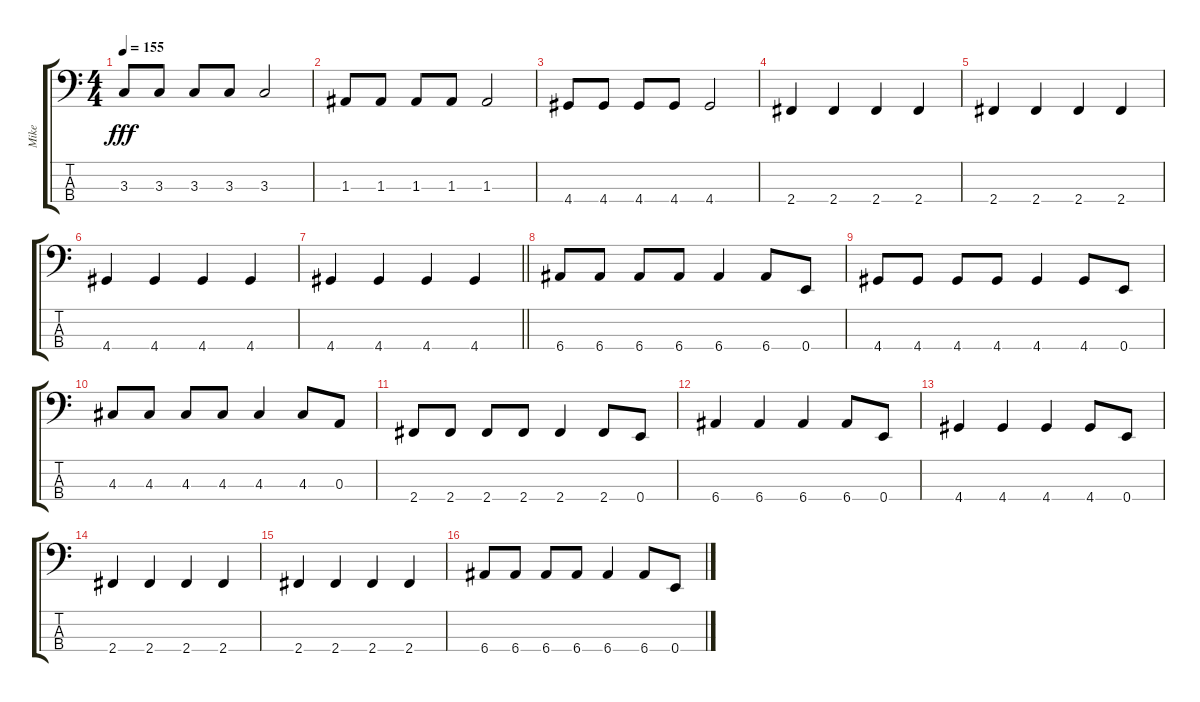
\track ("Mike" "Mike") {instrument electricbasspick}
\staff {score tabs}
\tuning (G2 D2 A1 E1) {hide}
\ts (4 4)
\tempo 155
\clef f4
\ks c
3.3.8{dy fff} 3.3.8 3.3.8 3.3.8 3.3.2 |
1.3.8 1.3.8 1.3.8 1.3.8 1.3.2 |
4.4.8 4.4.8 4.4.8 4.4.8 4.4.2 |
2.4.4 2.4.4 2.4.4 2.4.4 |
2.4.4 2.4.4 2.4.4 2.4.4 |
4.4.4 4.4.4 4.4.4 4.4.4 |
\barLineRight lightlight
4.4.4 4.4.4 4.4.4 4.4.4 |
6.4.8 6.4.8 6.4.8 6.4.8 6.4.4 6.4.8 0.4.8 |
4.4.8 4.4.8 4.4.8 4.4.8 4.4.4 4.4.8 0.4.8 |
4.3.8 4.3.8 4.3.8 4.3.8 4.3.4 4.3.8 0.3.8 |
2.4.8 2.4.8 2.4.8 2.4.8 2.4.4 2.4.8 0.4.8 |
6.4.4 6.4.4 6.4.4 6.4.8 0.4.8 |
4.4.4 4.4.4 4.4.4 4.4.8 0.4.8 |
2.4.4 2.4.4 2.4.4 2.4.4 |
2.4.4 2.4.4 2.4.4 2.4.4 |
6.4.8 6.4.8 6.4.8 6.4.8 6.4.4 6.4.8 0.4.8
